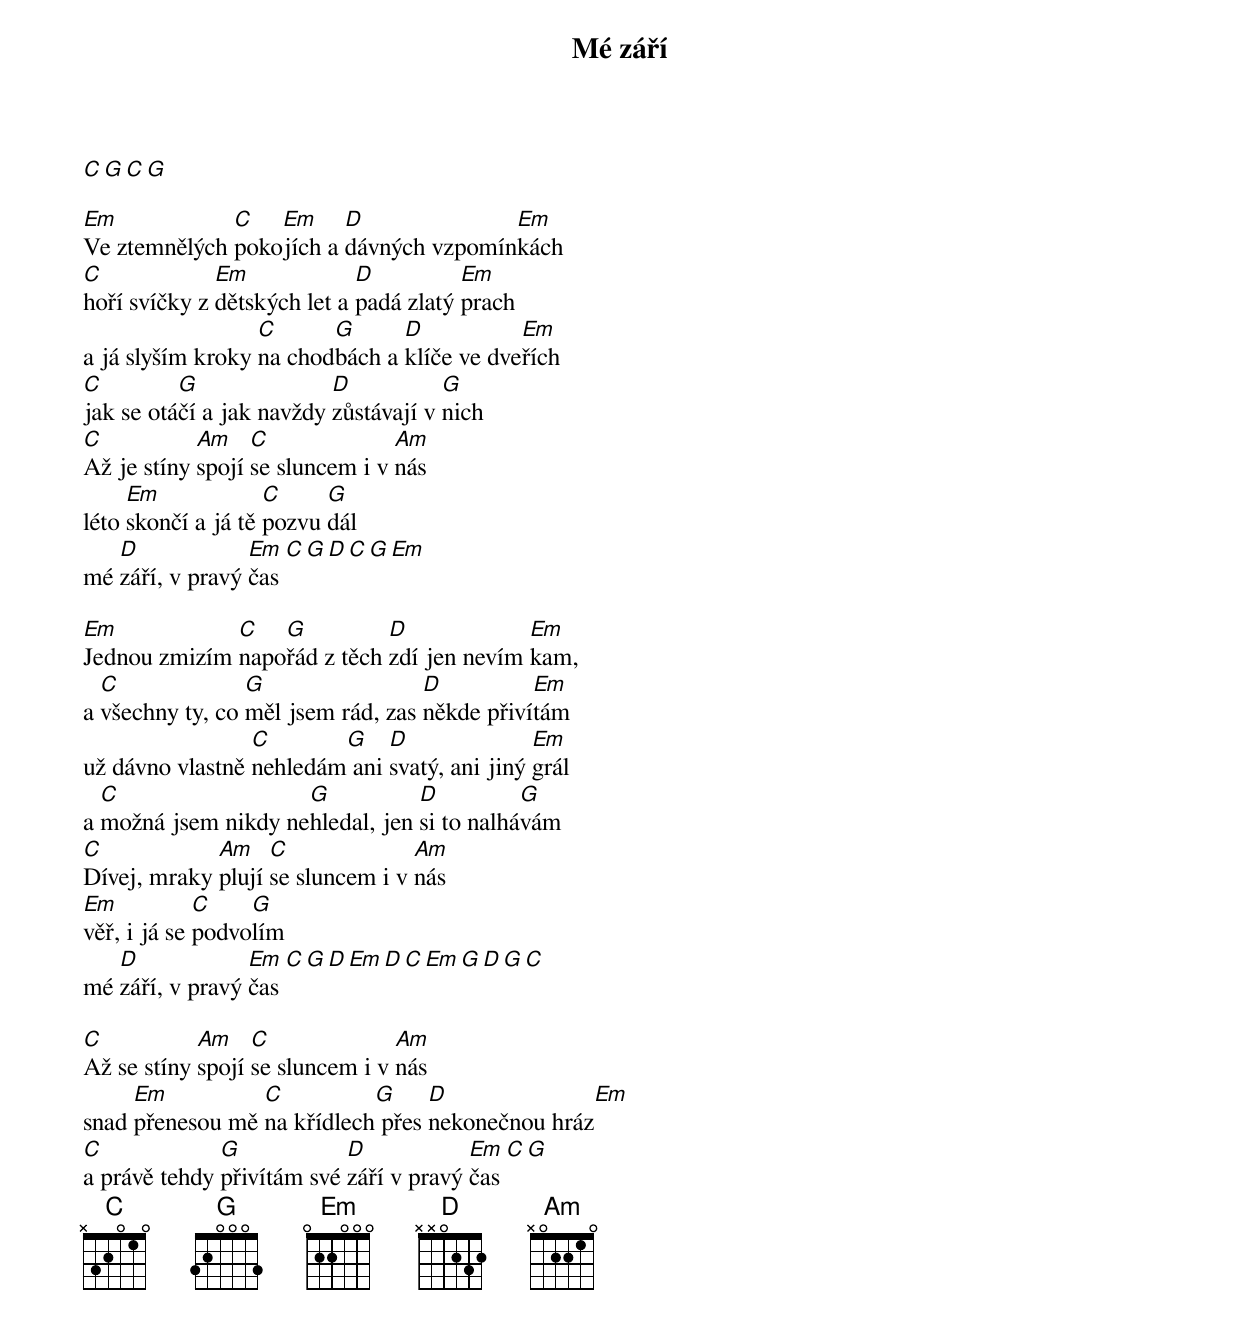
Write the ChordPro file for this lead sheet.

{title: Mé září}

[C][G][C][G]

[Em]Ve ztemnělých [C]poko[Em]jích a [D]dávných vzpomín[Em]kách
[C]hoří svíčky z [Em]dětských let a [D]padá zlatý [Em]prach
a já slyším kroky [C]na chod[G]bách a [D]klíče ve dve[Em]řích
[C]jak se otá[G]čí a jak navždy [D]zůstávají v [G]nich
[C]Až je stíny [Am]spojí [C]se sluncem i v [Am]nás
léto [Em]skončí a já tě [C]pozvu [G]dál
mé [D]září, v pravý [Em]čas [C][G][D][C][G][Em]

[Em]Jednou zmizím [C]napo[G]řád z těch [D]zdí jen nevím [Em]kam,
a [C]všechny ty, co [G]měl jsem rád, zas [D]někde přiví[Em]tám
už dávno vlastně [C]nehledám[G] ani [D]svatý, ani jiný [Em]grál
a [C]možná jsem nikdy ne[G]hledal, jen [D]si to nalhá[G]vám
[C]Dívej, mraky [Am]plují [C]se sluncem i v [Am]nás
[Em]věř, i já se [C]podvo[G]lím
mé [D]září, v pravý [Em]čas [C][G][D][Em][D][C][Em][G][D][G][C]

[C]Až se stíny [Am]spojí [C]se sluncem i v [Am]nás
snad [Em]přenesou mě [C]na křídlech[G] přes [D]nekonečnou hráz[Em]
[C]a právě tehdy [G]přivítám své [D]září v pravý [Em]čas [C][G]
